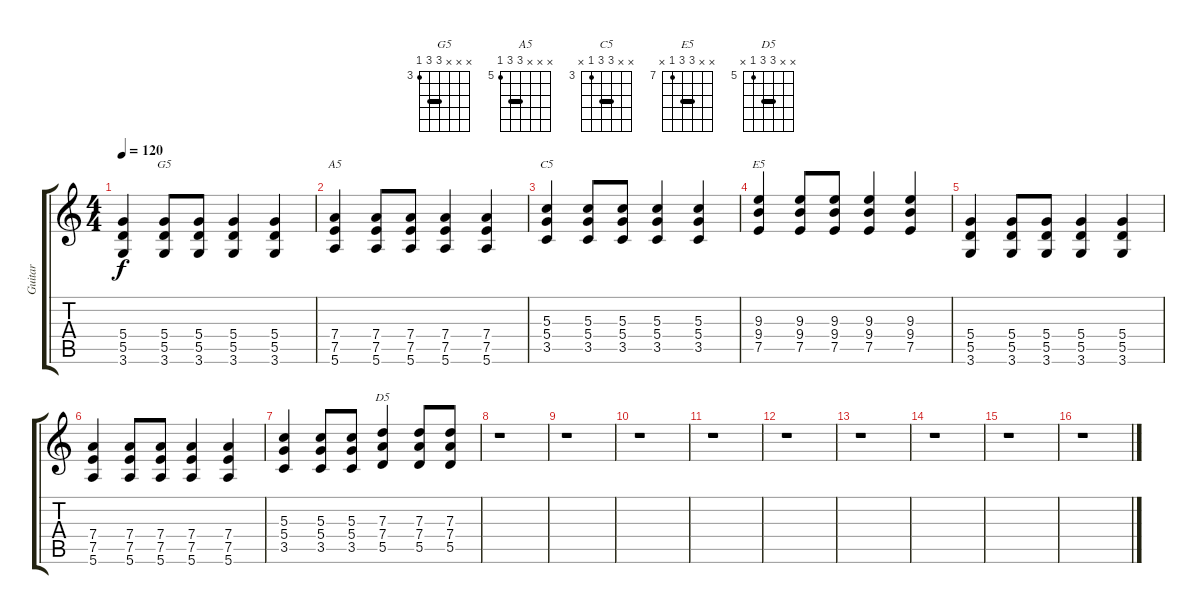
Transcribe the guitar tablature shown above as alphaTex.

\track ("Guitar " "Guitar ") {instrument overdrivenguitar}
\staff {score tabs}
\tuning (E4 B3 G3 D3 A2 E2) {hide}
\chord ("G5" x x x 5 5 3) {firstfret 3 barre 5}
\chord ("A5" x x x 7 7 5) {firstfret 5 barre 7}
\chord ("C5" x x 5 5 3 x) {firstfret 3 barre 5}
\chord ("E5" x x 9 9 7 x) {firstfret 7 barre 9}
\chord ("D5" x x 7 7 5 x) {firstfret 5 barre 7}
\ts (4 4)
\tempo 120
\clef g2
\ks c
(5.4 5.5 3.6).4{dy f} (5.4 5.5 3.6).8{ch "G5"} (5.4 5.5 3.6).8 (5.4 5.5 3.6).4 (5.4 5.5 3.6).4 |
(7.4 7.5 5.6).4{ch "A5"} (7.4 7.5 5.6).8 (7.4 7.5 5.6).8 (7.4 7.5 5.6).4 (7.4 7.5 5.6).4 |
(5.3 5.4 3.5).4{ch "C5"} (5.3 5.4 3.5).8 (5.3 5.4 3.5).8 (5.3 5.4 3.5).4 (5.3 5.4 3.5).4 |
(9.3 9.4 7.5).4{ch "E5"} (9.3 9.4 7.5).8 (9.3 9.4 7.5).8 (9.3 9.4 7.5).4 (9.3 9.4 7.5).4 |
(5.4 5.5 3.6).4 (5.4 5.5 3.6).8 (5.4 5.5 3.6).8 (5.4 5.5 3.6).4 (5.4 5.5 3.6).4 |
(7.4 7.5 5.6).4 (7.4 7.5 5.6).8 (7.4 7.5 5.6).8 (7.4 7.5 5.6).4 (7.4 7.5 5.6).4 |
(5.3 5.4 3.5).4 (5.3 5.4 3.5).8 (5.3 5.4 3.5).8 (7.3 7.4 5.5).4{ch "D5"} (7.3 7.4 5.5).8 (7.3 7.4 5.5).8 |
r.1 |
r.1 |
r.1 |
r.1 |
r.1 |
r.1 |
r.1 |
r.1 |
r.1
